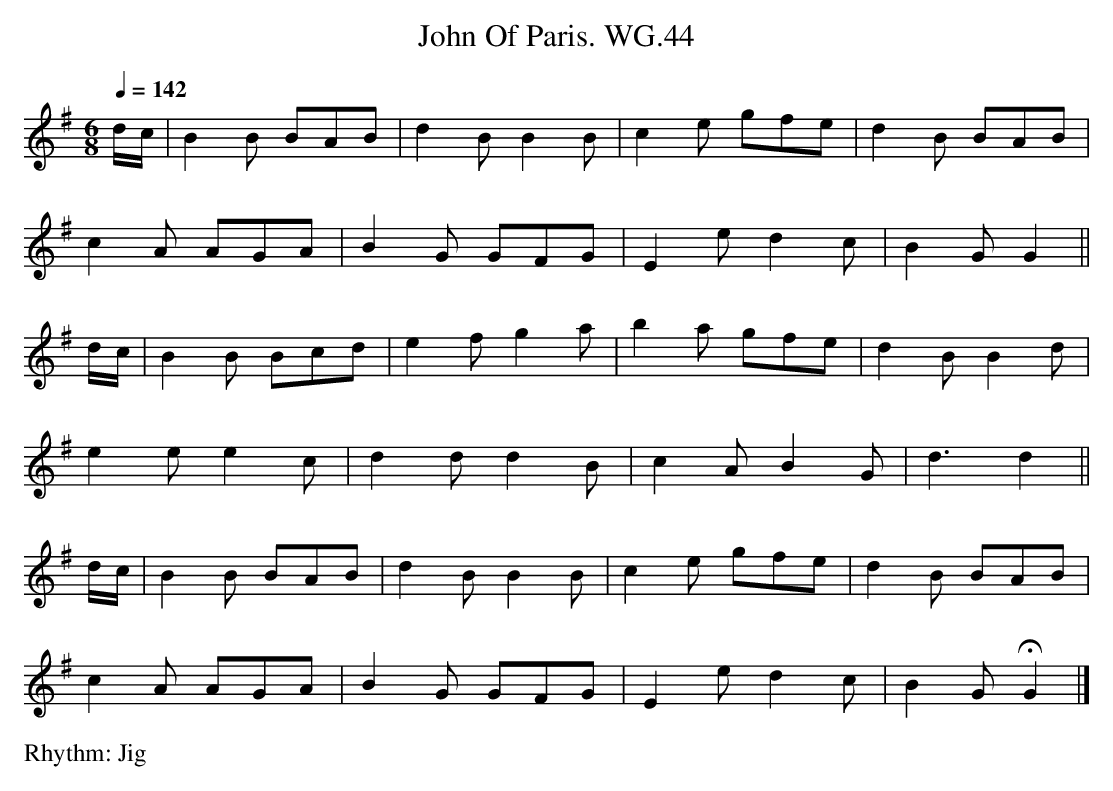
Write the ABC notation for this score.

X:1
T:John Of Paris. WG.44
M:6/8
L:1/8
Q:1/4=142
K:G
d/c/ | B2B BAB | d2B B2B | c2e gfe | d2B BAB |
       c2A AGA | B2G GFG | E2e d2c | B2G G2  ||
d/c/ | B2B Bcd | e2f g2a | b2a gfe | d2B B2d |
       e2e e2c | d2d d2B | c2A B2G | d3 d2 ||
d/c/ | B2B BAB | d2B B2B | c2e gfe | d2B BAB |
       c2A AGA | B2G GFG | E2e d2c | B2G HG2 |]
